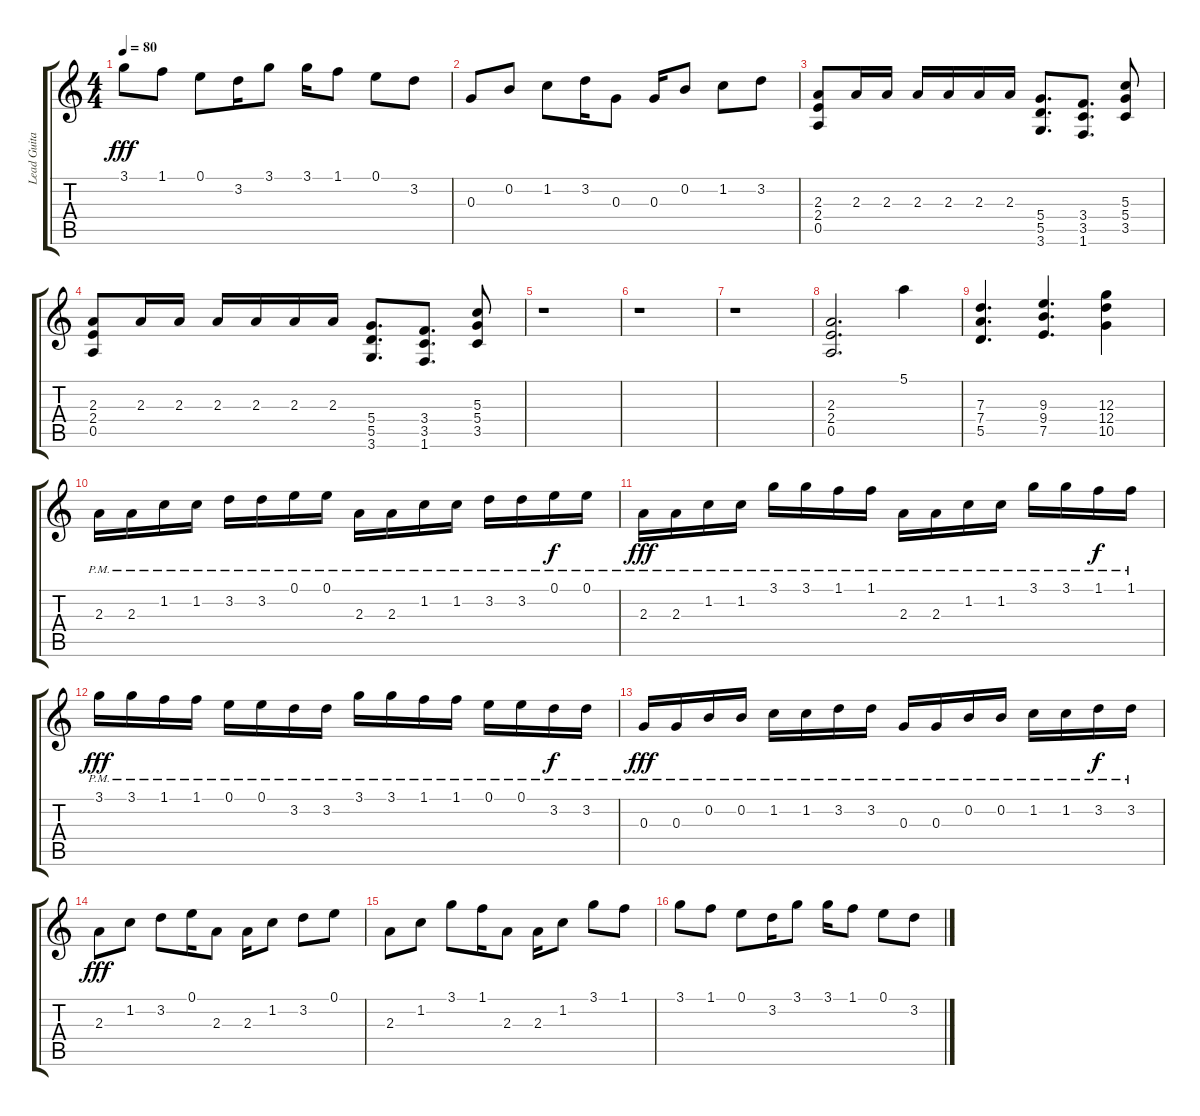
\track ("Lead Guitar" "Lead Guita") {instrument distortionguitar}
\staff {score tabs}
\tuning (E4 B3 G3 D3 A2 E2) {hide}
\ts (4 4)
\tempo 80
\clef g2
\ks c
3.1.8{dy fff} 1.1.8 0.1.8 3.2.16 3.1.8 3.1.16 1.1.8 0.1.8 3.2.8 |
0.3.8 0.2.8 1.2.8 3.2.16 0.3.8 0.3.16 0.2.8 1.2.8 3.2.8 |
(2.3 2.4 0.5).8 2.3.16 2.3.16 2.3.16 2.3.16 2.3.16 2.3.16 (5.4 5.5 3.6).8{d} (3.4 3.5 1.6).8{d} (5.3 5.4 3.5).8 |
(2.3 2.4 0.5).8 2.3.16 2.3.16 2.3.16 2.3.16 2.3.16 2.3.16 (5.4 5.5 3.6).8{d} (3.4 3.5 1.6).8{d} (5.3 5.4 3.5).8 |
r.1 |
r.1 |
r.1 |
(2.3 2.4 0.5).2{d} 5.1.4 |
(7.3 7.4 5.5).4{d} (9.3 9.4 7.5).4{d} (12.3 12.4 10.5).4 |
2.3{pm}.16{volume 11 instrument distortionguitar} 2.3{pm}.16 1.2{pm}.16 1.2{pm}.16 3.2{pm}.16 3.2{pm}.16 0.1{pm}.16 0.1{pm}.16 2.3{pm}.16 2.3{pm}.16 1.2{pm}.16 1.2{pm}.16 3.2{pm}.16 3.2{pm}.16 0.1{pm}.16{dy f} 0.1{pm}.16 |
2.3{pm}.16{dy fff} 2.3{pm}.16 1.2{pm}.16 1.2{pm}.16 3.1{pm}.16 3.1{pm}.16 1.1{pm}.16 1.1{pm}.16 2.3{pm}.16 2.3{pm}.16 1.2{pm}.16 1.2{pm}.16 3.1{pm}.16 3.1{pm}.16 1.1{pm}.16{dy f} 1.1{pm}.16 |
3.1{pm}.16{dy fff} 3.1{pm}.16 1.1{pm}.16 1.1{pm}.16 0.1{pm}.16 0.1{pm}.16 3.2{pm}.16 3.2{pm}.16 3.1{pm}.16 3.1{pm}.16 1.1{pm}.16 1.1{pm}.16 0.1{pm}.16 0.1{pm}.16 3.2{pm}.16{dy f} 3.2{pm}.16 |
0.3{pm}.16{dy fff} 0.3{pm}.16 0.2{pm}.16 0.2{pm}.16 1.2{pm}.16 1.2{pm}.16 3.2{pm}.16 3.2{pm}.16 0.3{pm}.16 0.3{pm}.16 0.2{pm}.16 0.2{pm}.16 1.2{pm}.16 1.2{pm}.16 3.2{pm}.16{dy f} 3.2{pm}.16 |
2.3.8{dy fff volume 16 instrument distortionguitar} 1.2.8 3.2.8 0.1.16 2.3.8 2.3.16 1.2.8 3.2.8 0.1.8 |
2.3.8 1.2.8 3.1.8 1.1.16 2.3.8 2.3.16 1.2.8 3.1.8 1.1.8 |
3.1.8 1.1.8 0.1.8 3.2.16 3.1.8 3.1.16 1.1.8 0.1.8 3.2.8
